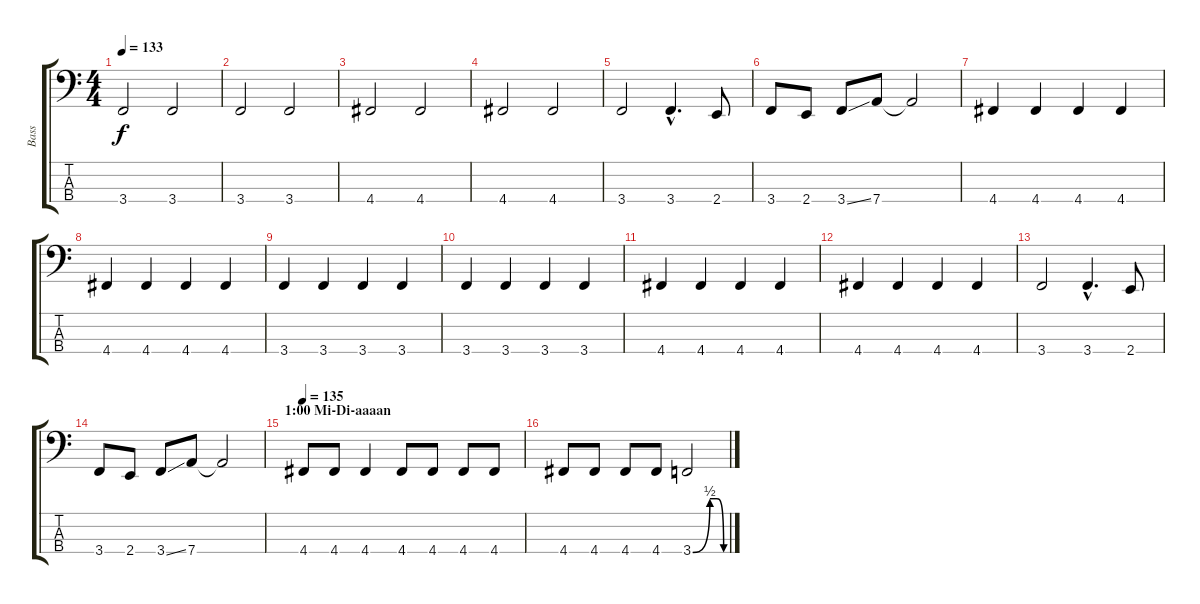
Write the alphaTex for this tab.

\track ("Bass" "Bass") {instrument electricbasspick}
\staff {score tabs}
\tuning (G2 D2 A1 D1) {hide}
\ts (4 4)
\tempo 133
\clef f4
\ks c
3.4.2{dy f} 3.4.2 |
3.4.2 3.4.2 |
4.4.2 4.4.2 |
4.4.2 4.4.2 |
3.4.2 3.4{hac}.4{d} 2.4.8 |
3.4.8 2.4.8 3.4{ss}.8 7.4.8 7.4{t}.2 |
4.4.4 4.4.4 4.4.4 4.4.4 |
4.4.4 4.4.4 4.4.4 4.4.4 |
3.4.4 3.4.4 3.4.4 3.4.4 |
3.4.4 3.4.4 3.4.4 3.4.4 |
4.4.4 4.4.4 4.4.4 4.4.4 |
4.4.4 4.4.4 4.4.4 4.4.4 |
3.4.2 3.4{hac}.4{d} 2.4.8 |
3.4.8 2.4.8 3.4{ss}.8 7.4.8 7.4{t}.2 |
\section ("" "1:00 Mi-Di-aaaan")
\tempo 135
4.4.8 4.4.8 4.4.4 4.4.8 4.4.8 4.4.8 4.4.8 |
4.4.8 4.4.8 4.4.8 4.4.8 3.4{be (custom 0 0 31 2 44 2 56 0 60 0)}.2
